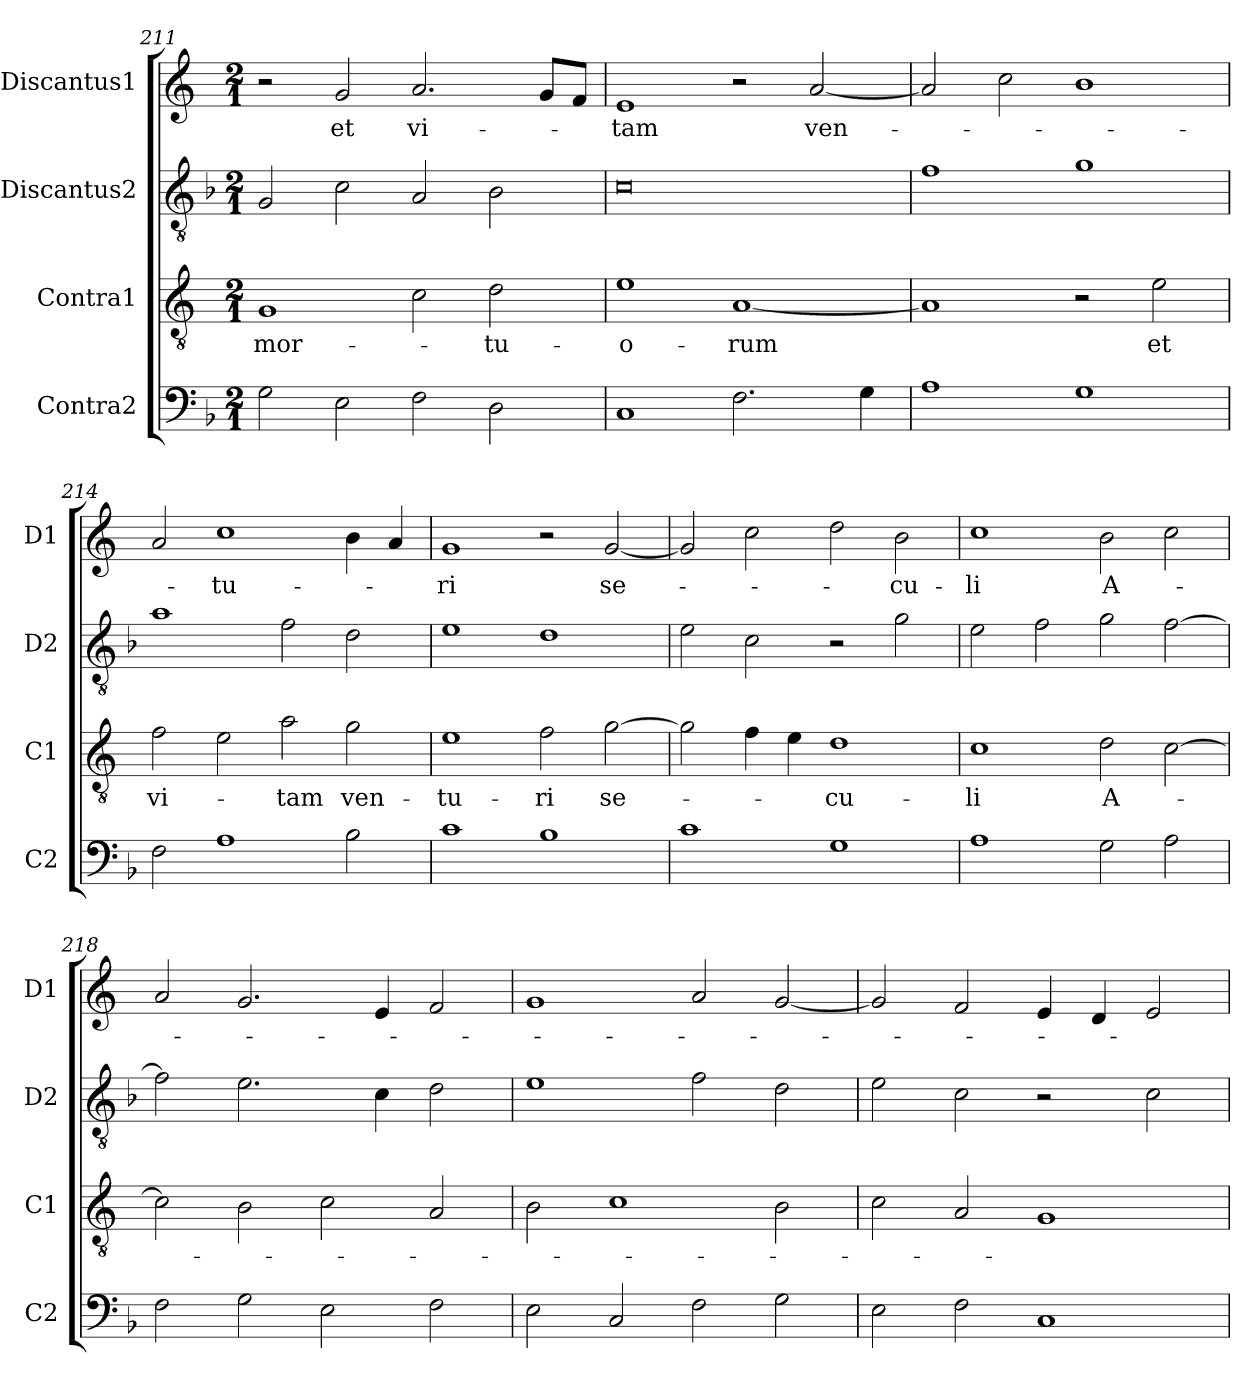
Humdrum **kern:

**kern	**kern	**text	**kern	**kern	**text
*part4	*part3	*part3	*part2	*part1	*part1
*staff4	*staff3	*staff3	*staff2	*staff1	*staff1
*I"Contra2	*I"Contra1	*	*I"Discantus2	*I"Discantus1	*
*I'C2	*I'C1	*	*I'D2	*I'D1	*
*clefF4	*clefGv2	*	*clefGv2	*clefG2	*
*k[b-]	*k[]	*	*k[b-]	*k[]	*
*M2/1	*M2/1	*	*M2/1	*M2/1	*
=211	=211	=211	=211	=211	=211
2G\	1G	mor-	2G/	2r	.
2E\	.	.	2c\	2g/	et
2F\	2c\	.	2A/	2.a/	vi-
2D\	2d\	-tu-	2B-\	.	.
.	.	.	.	8g/L	.
.	.	.	.	8f/J	.
=212	=212	=212	=212	=212	=212
1C	1e	-o-	0c	1e	-tam
2.F\	[1A	-rum	.	2r	.
.	.	.	.	[2a/	ven-
4G\	.	.	.	.	.
=213	=213	=213	=213	=213	=213
1A	1A]	.	1f	2a/]	.
.	.	.	.	2cc\	.
1G	2r	.	1g	1b	.
.	2e\	et	.	.	.
=214	=214	=214	=214	=214	=214
2F\	2f\	vi-	1a	2a/	.
1A	2e\	.	.	1cc	-tu-
.	2a\	-tam	2f\	.	.
2B-\	2g\	ven-	2d\	4b\	.
.	.	.	.	4a/	.
=215	=215	=215	=215	=215	=215
1c	1e	-tu-	1e	1g	-ri
1B-	2f\	-ri	1d	2r	.
.	[2g\	se-	.	[2g/	se-
=216	=216	=216	=216	=216	=216
1c	2g\]	.	2e\	2g/]	.
.	4f\	.	2c\	2cc\	.
.	4e\	.	.	.	.
1G	1d	-cu-	2r	2dd\	.
.	.	.	2g\	2b\	-cu-
=217	=217	=217	=217	=217	=217
1A	1c	-li	2e\	1cc	-li
.	.	.	2f\	.	.
2G\	2d\	A-	2g\	2b\	A-
2A\	[2c\	.	[2f\	2cc\	.
=218	=218	=218	=218	=218	=218
2F\	2c\]	.	2f\]	2a/	.
2G\	2B\	.	2.e\	2.g/	.
2E\	2c\	.	.	.	.
.	.	.	4c\	4e/	.
2F\	2A/	.	2d\	2f/	.
=219	=219	=219	=219	=219	=219
2E\	2B\	.	1e	1g	.
2C/	1c	.	.	.	.
2F\	.	.	2f\	2a/	.
2G\	2B\	.	2d\	[2g/	.
=220	=220	=220	=220	=220	=220
2E\	2c\	.	2e\	2g/]	.
2F\	2A/	.	2c\	2f/	.
1C	1G	.	2r	4e/	.
.	.	.	.	4d/	.
.	.	.	2c\	2e/	.
=	=	=	=	=	=
*-	*-	*-	*-	*-	*-
